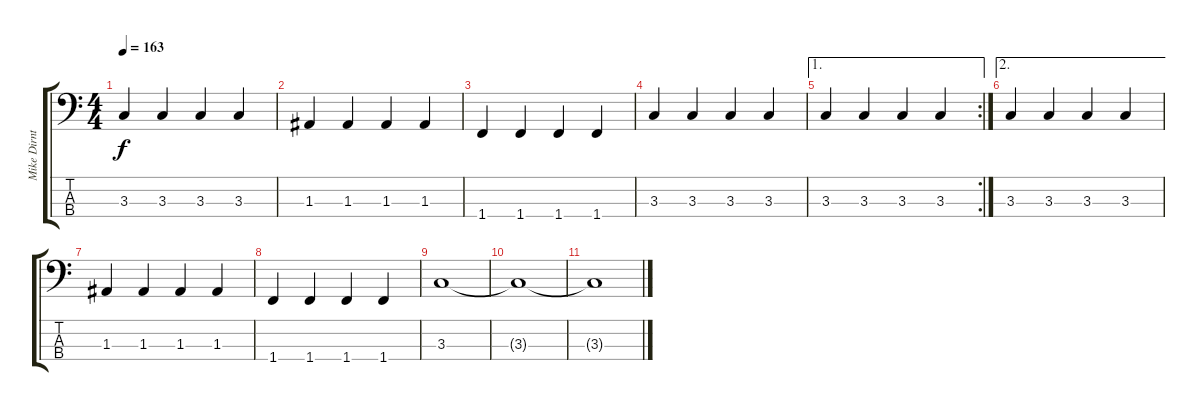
\track ("Mike Dirnt - Bass" "Mike Dirnt") {instrument electricbassfinger}
\staff {score tabs}
\tuning (G2 D2 A1 E1) {hide}
\ts (4 4)
\tempo 163
\clef f4
\ks c
3.3.4{dy f} 3.3.4 3.3.4 3.3.4 |
1.3.4 1.3.4 1.3.4 1.3.4 |
1.4.4 1.4.4 1.4.4 1.4.4 |
3.3.4 3.3.4 3.3.4 3.3.4 |
\ae 1
\rc 2
3.3.4 3.3.4 3.3.4 3.3.4 |
\ae 2
3.3.4 3.3.4 3.3.4 3.3.4 |
1.3.4 1.3.4 1.3.4 1.3.4 |
1.4.4 1.4.4 1.4.4 1.4.4 |
3.3.1 |
3.3{t}.1 |
3.3{t}.1
